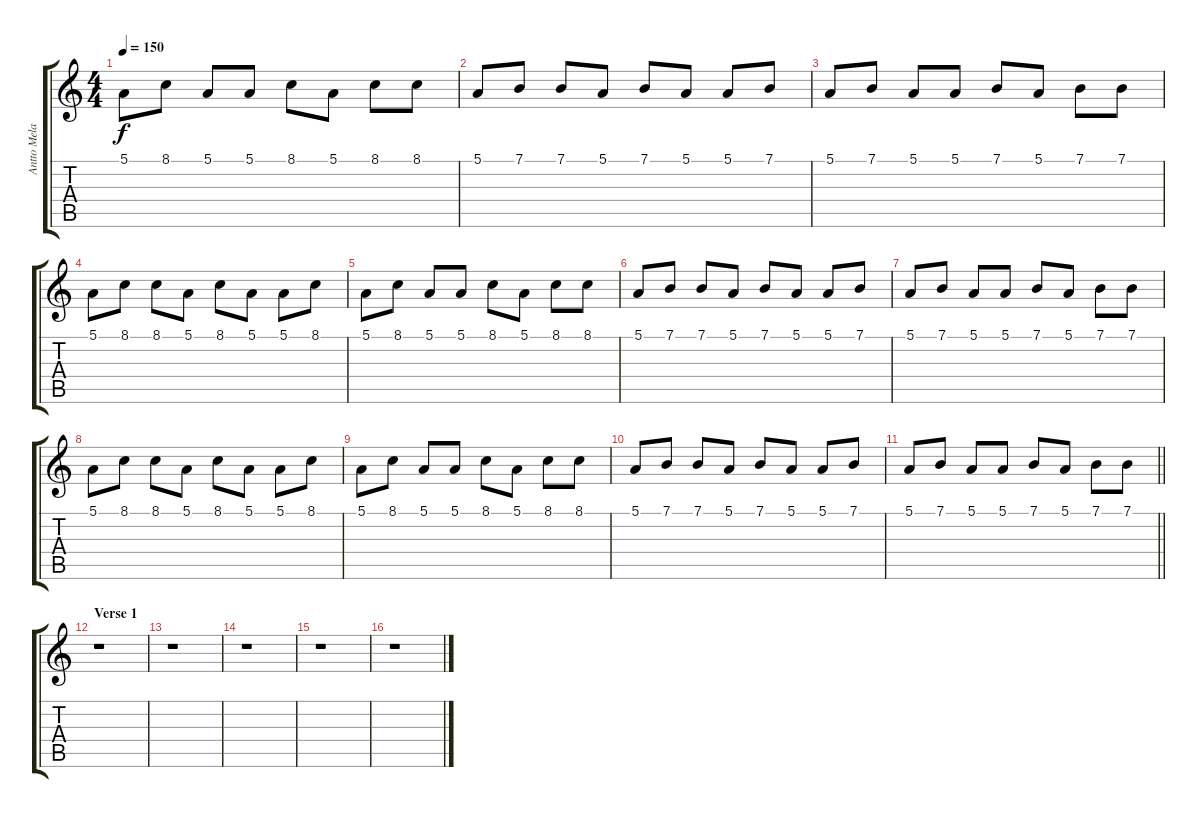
\track ("Antto Melasniemi (Keyboard)" "Antto Mela") {instrument rockorgan}
\staff {score tabs}
\tuning (E4 B3 G3 D3 A2 E2) {hide}
\ts (4 4)
\tempo 150
\clef g2
\ks c
5.1.8{dy f} 8.1.8 5.1.8 5.1.8 8.1.8 5.1.8 8.1.8 8.1.8 |
5.1.8 7.1.8 7.1.8 5.1.8 7.1.8 5.1.8 5.1.8 7.1.8 |
5.1.8 7.1.8 5.1.8 5.1.8 7.1.8 5.1.8 7.1.8 7.1.8 |
5.1.8 8.1.8 8.1.8 5.1.8 8.1.8 5.1.8 5.1.8 8.1.8 |
5.1.8 8.1.8 5.1.8 5.1.8 8.1.8 5.1.8 8.1.8 8.1.8 |
5.1.8 7.1.8 7.1.8 5.1.8 7.1.8 5.1.8 5.1.8 7.1.8 |
5.1.8 7.1.8 5.1.8 5.1.8 7.1.8 5.1.8 7.1.8 7.1.8 |
5.1.8 8.1.8 8.1.8 5.1.8 8.1.8 5.1.8 5.1.8 8.1.8 |
5.1.8 8.1.8 5.1.8 5.1.8 8.1.8 5.1.8 8.1.8 8.1.8 |
5.1.8 7.1.8 7.1.8 5.1.8 7.1.8 5.1.8 5.1.8 7.1.8 |
\barLineRight lightlight
5.1.8 7.1.8 5.1.8 5.1.8 7.1.8 5.1.8 7.1.8 7.1.8 |
\section ("" "Verse 1")
r.1 |
r.1 |
r.1 |
r.1 |
r.1
